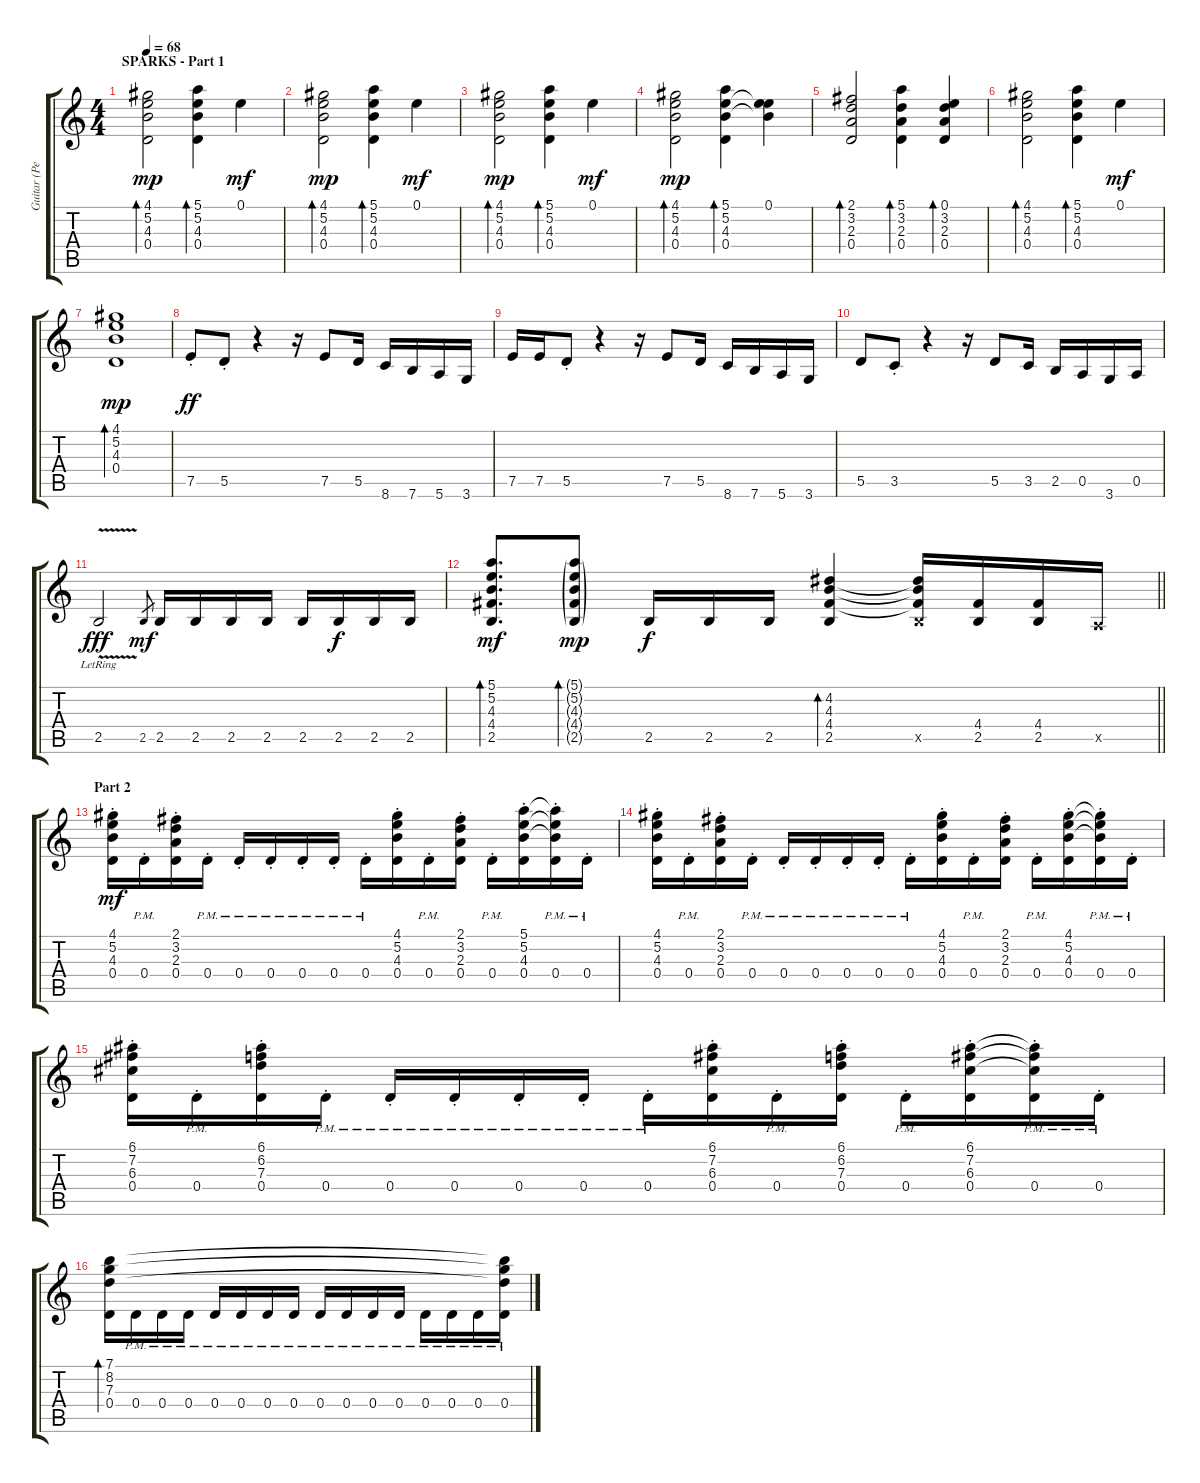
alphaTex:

\track ("Guitar (Pete)" "Guitar (Pe") {instrument overdrivenguitar}
\staff {score tabs}
\tuning (E4 B3 G3 D3 A2 E2) {hide}
\ts (4 4)
\section ("" "SPARKS - Part 1")
\tempo 68
\clef g2
\ks c
(4.1 5.2 4.3 0.4).2{bd 120 dy mp} (5.1 5.2 4.3 0.4).4{bd 120} 0.1.4{dy mf} |
(4.1 5.2 4.3 0.4).2{bd 120 dy mp} (5.1 5.2 4.3 0.4).4{bd 120} 0.1.4{dy mf} |
(4.1 5.2 4.3 0.4).2{bd 120 dy mp} (5.1 5.2 4.3 0.4).4{bd 120} 0.1.4{dy mf} |
(4.1 5.2 4.3 0.4).2{bd 120 dy mp} (5.1 5.2 4.3 0.4).4{bd 120} (0.1 5.2{t} 4.3{t}).4 |
(2.1 3.2 2.3 0.4).2{bd 120} (5.1 3.2 2.3 0.4).4{bd 120} (0.1 3.2 2.3 0.4).4{bd 120} |
(4.1 5.2 4.3 0.4).2{bd 120} (5.1 5.2 4.3 0.4).4{bd 120} 0.1.4{dy mf} |
(4.1 5.2 4.3 0.4).1{bd 120 dy mp} |
7.5{st}.8{dy ff} 5.5{st}.8 r.4 r.16 7.5.8 5.5.16 8.6.16 7.6.16 5.6.16 3.6.16 |
7.5.16 7.5.16 5.5{st}.8 r.4 r.16 7.5.8 5.5.16 8.6.16 7.6.16 5.6.16 3.6.16 |
5.5.8 3.5{st}.8 r.4 r.16 5.5.8 3.5.16 2.5.16 0.5.16 3.6.16 0.5.16 |
2.5{v lr}.2{dy fff} 2.5.8{gr dy mf} 2.5.16 2.5.16 2.5.16 2.5.16 2.5.16 2.5.16{dy f} 2.5.16 2.5.16 |
\barLineRight lightlight
(5.1 5.2 4.3 4.4 2.5).8{d bd 120 dy mf} (5.1{g} 5.2{g} 4.3{g} 4.4{g} 2.5{g}).8{bd 120 dy mp} 2.5.16{dy f} 2.5.16 2.5.16 (4.2 4.3 4.4 2.5).4{bd 60} (4.2{t} 4.3{t} 4.4{t} 2.5{x}).16 (4.4 2.5).16 (4.4 2.5).16 0.5{x}.16 |
\section ("" "Part 2")
(4.1{st} 5.2{st} 4.3{st} 0.4{st}).16{dy mf} 0.4{pm st}.16 (2.1{st} 3.2{st} 2.3{st} 0.4).16 0.4{pm st}.16 0.4{pm st}.16 0.4{pm st}.16 0.4{pm st}.16 0.4{pm st}.16 0.4{pm st}.16 (4.1{st} 5.2{st} 4.3{st} 0.4).16 0.4{pm st}.16 (2.1{st} 3.2{st} 2.3{st} 0.4).16 0.4{pm st}.16 (5.1 5.2 4.3 0.4{st}).16 (5.1{t} 5.2{t} 4.3{t} 0.4{pm st}).16 0.4{pm st}.16 |
(4.1{st} 5.2{st} 4.3{st} 0.4{st}).16 0.4{pm st}.16 (2.1{st} 3.2{st} 2.3{st} 0.4).16 0.4{pm st}.16 0.4{pm st}.16 0.4{pm st}.16 0.4{pm st}.16 0.4{pm st}.16 0.4{pm st}.16 (4.1{st} 5.2{st} 4.3{st} 0.4).16 0.4{pm st}.16 (2.1{st} 3.2{st} 2.3{st} 0.4).16 0.4{pm st}.16 (4.1 5.2 4.3 0.4{st}).16 (4.1{t} 5.2{t} 4.3{t} 0.4{pm st}).16 0.4{pm st}.16 |
(6.1{st} 7.2{st} 6.3{st} 0.4{st}).16 0.4{pm st}.16 (6.1{st} 6.2{st} 7.3{st} 0.4).16 0.4{pm st}.16 0.4{pm st}.16 0.4{pm st}.16 0.4{pm st}.16 0.4{pm st}.16 0.4{pm st}.16 (6.1{st} 7.2{st} 6.3{st} 0.4).16 0.4{pm st}.16 (6.1{st} 6.2{st} 7.3{st} 0.4).16 0.4{pm st}.16 (6.1 7.2 6.3 0.4{st}).16 (6.1{t} 7.2{t} 6.3{t} 0.4{pm st}).16 0.4{pm st}.16 |
(7.1 8.2 7.3 0.4).16{bd 240} 0.4{pm}.16 0.4{pm}.16 0.4{pm}.16 0.4{pm}.16 0.4{pm}.16 0.4{pm}.16 0.4{pm}.16 0.4{pm}.16 0.4{pm}.16 0.4{pm}.16 0.4{pm}.16 0.4{pm}.16 0.4{pm}.16 0.4{pm}.16 (7.1{t} 8.2{t} 7.3{t} 0.4{pm}).16
